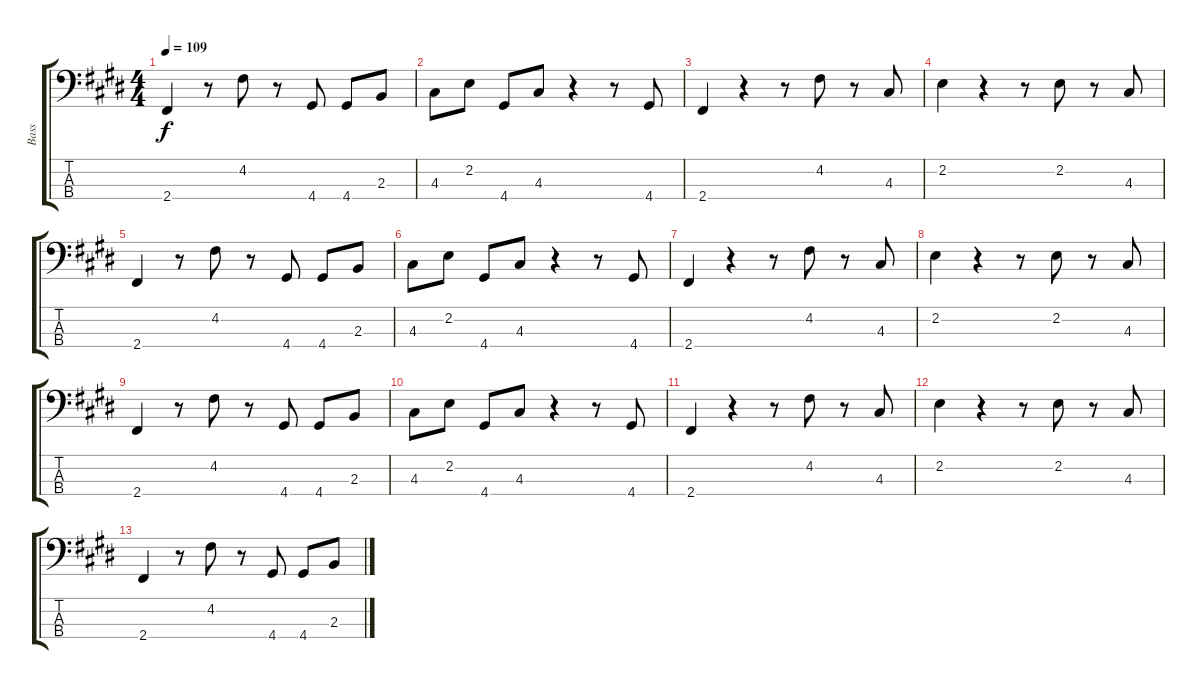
\track ("Bass" "Bass") {instrument synthbass1}
\staff {score tabs}
\tuning (G2 D2 A1 E1) {hide}
\ts (4 4)
\tempo 109
\clef f4
\ks e
2.4.4{dy f} r.8 4.2.8 r.8 4.4.8 4.4.8 2.3.8 |
4.3.8 2.2.8 4.4.8 4.3.8 r.4 r.8 4.4.8 |
2.4.4 r.4 r.8 4.2.8 r.8 4.3.8 |
2.2.4 r.4 r.8 2.2.8 r.8 4.3.8 |
2.4.4 r.8 4.2.8 r.8 4.4.8 4.4.8 2.3.8 |
4.3.8 2.2.8 4.4.8 4.3.8 r.4 r.8 4.4.8 |
2.4.4 r.4 r.8 4.2.8 r.8 4.3.8 |
2.2.4 r.4 r.8 2.2.8 r.8 4.3.8 |
2.4.4 r.8 4.2.8 r.8 4.4.8 4.4.8 2.3.8 |
4.3.8 2.2.8 4.4.8 4.3.8 r.4 r.8 4.4.8 |
2.4.4 r.4 r.8 4.2.8 r.8 4.3.8 |
2.2.4 r.4 r.8 2.2.8 r.8 4.3.8 |
2.4.4 r.8 4.2.8 r.8 4.4.8 4.4.8 2.3.8
